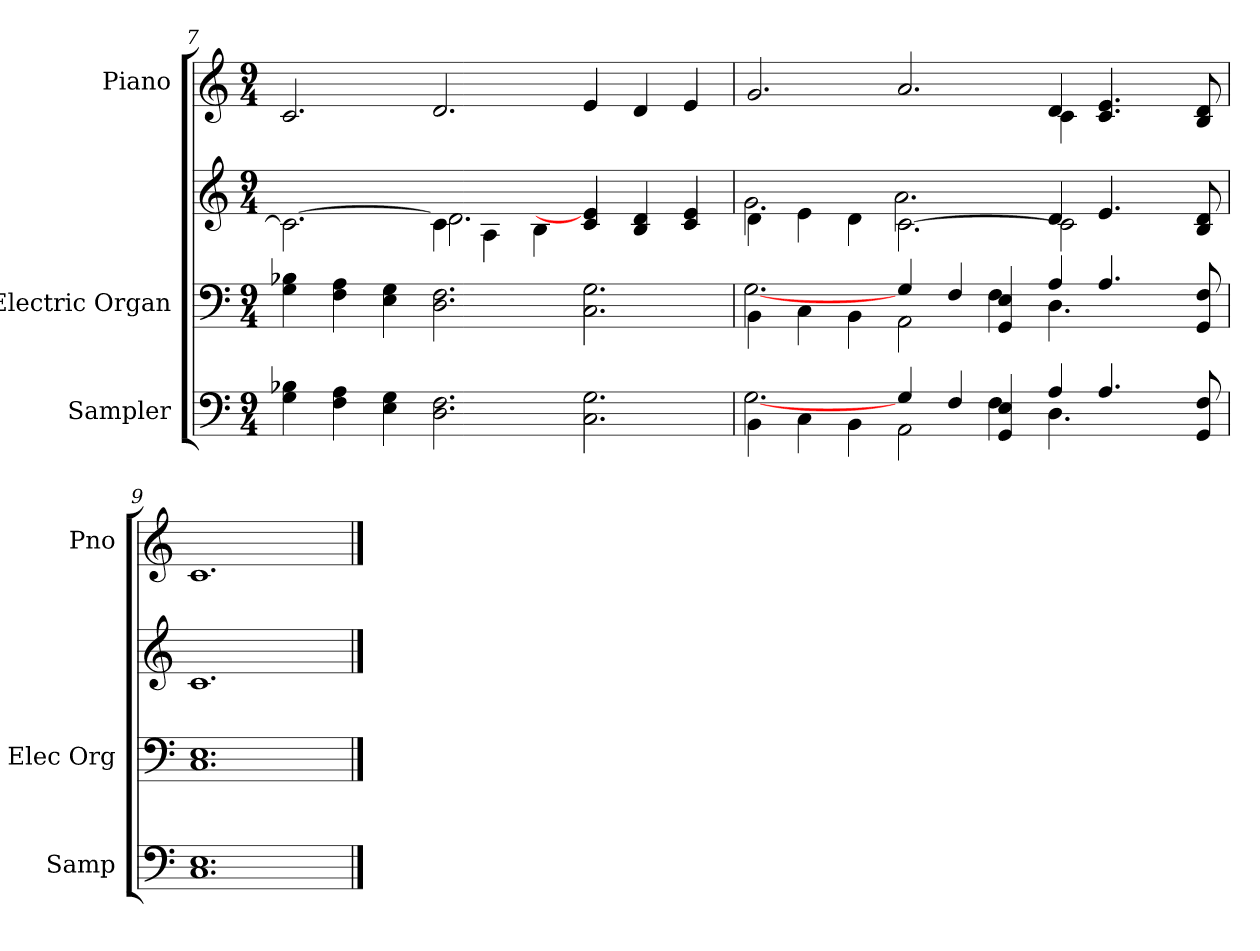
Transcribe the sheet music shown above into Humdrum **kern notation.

**kern	**kern	**kern	**kern
*part3	*part2	*part2	*part1
*staff4	*staff3	*staff2	*staff1
*I"Sampler	*I"Electric Organ	*	*I"Piano
*I'Samp	*I'Elec Org	*	*I'Pno
*clefF4	*clefF4	*clefG2	*clefG2
*M9/4	*M9/4	*M9/4	*M9/4
=7	=7	=7	=7
*	*	*^	*
4G\ 4B-X\	4G\ 4B-X\	2.c\_	2.ryy	2.c/
4F\ 4A\	4F\ 4A\	.	.	.
4E\ 4G\	4E\ 4G\	.	.	.
2.D\ 2.F\	2.D\ 2.F\	4c\]	2.d	2.d/
.	.	4A\	.	.
.	.	4B\	.	.
2.C\ 2.G\	2.C\ 2.G\	4c/ 4e/]	2.ryy	4e/
.	.	4B/ 4d/	.	4d/
.	.	4c/ 4e/	.	4e/
=8	=8	=8	=8	=8
*^	*^	*	*	*^
4BB\	[2.G	4BB\	[2.G	4d\	2.g	2.g/	1.ryy
4C\	.	4C\	.	4e\	.	.	.
4BB\	.	4BB\	.	4d\	.	.	.
4G/	2AA	4G/	2AA	[2.c\	2.a	2.a/	.
4F/	.	4F/	.	.	.	.	.
4GG/ 4E/	4F	4GG/ 4E/	4F	.	.	.	.
4A/	4.D	4A/	4.D	4d/	2c]	4d/	4c
4.A/	.	4.A/	.	4.e/	.	4.c/ 4.e/	2ryy
.	4.ryy	.	4.ryy	.	.	.	.
.	.	.	.	.	4ryy	.	.
8GG/ 8F/	.	8GG/ 8F/	.	8B 8d	.	8B/ 8d/	.
*v	*v	*	*	*	*	*v	*v
*	*v	*v	*	*	*
*	*	*v	*v	*
=9	=9	=9	=9
1.C\ 1.E\	1.C\ 1.E\	1.c/	1.c/
==	==	==	==
*-	*-	*-	*-
